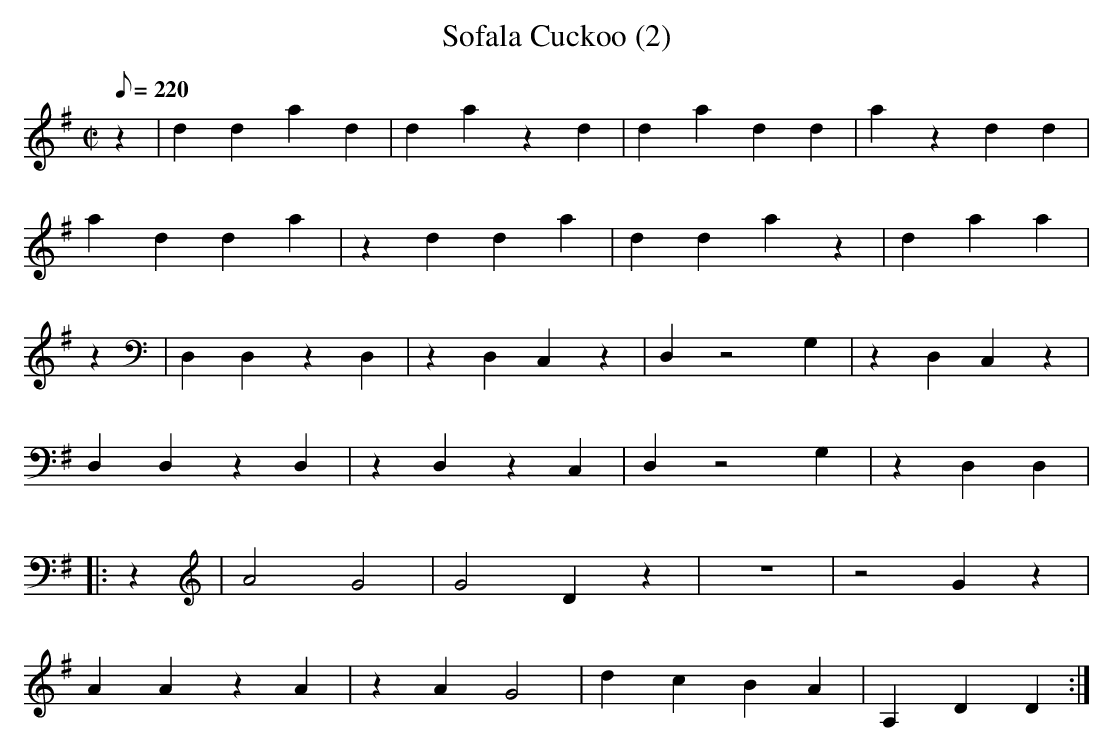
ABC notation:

X:1
T:Sofala Cuckoo (2)
M:C|
L:1/8
Q:220
K:G
z2|d2d2a2d2|d2a2z2d2|d2a2d2d2|a2z2d2d2|
a2d2d2a2|z2d2d2a2|d2d2a2z2|d2a2a2|
z2|D,2 D,2z2D,2|z2 D,2 C,2  z2|D,2 z4G,2|z2D,2C,2z2|
D,2 D,2z2D,2|z2D,2z2C,2|D,2 z4G,2|z2D,2D,2|
|:z2|A4G4|G4D2z2|z8|z4G2z2|
A2A2z2A2|z2A2G4|d2c2B2A2|A,2D2D2:|
